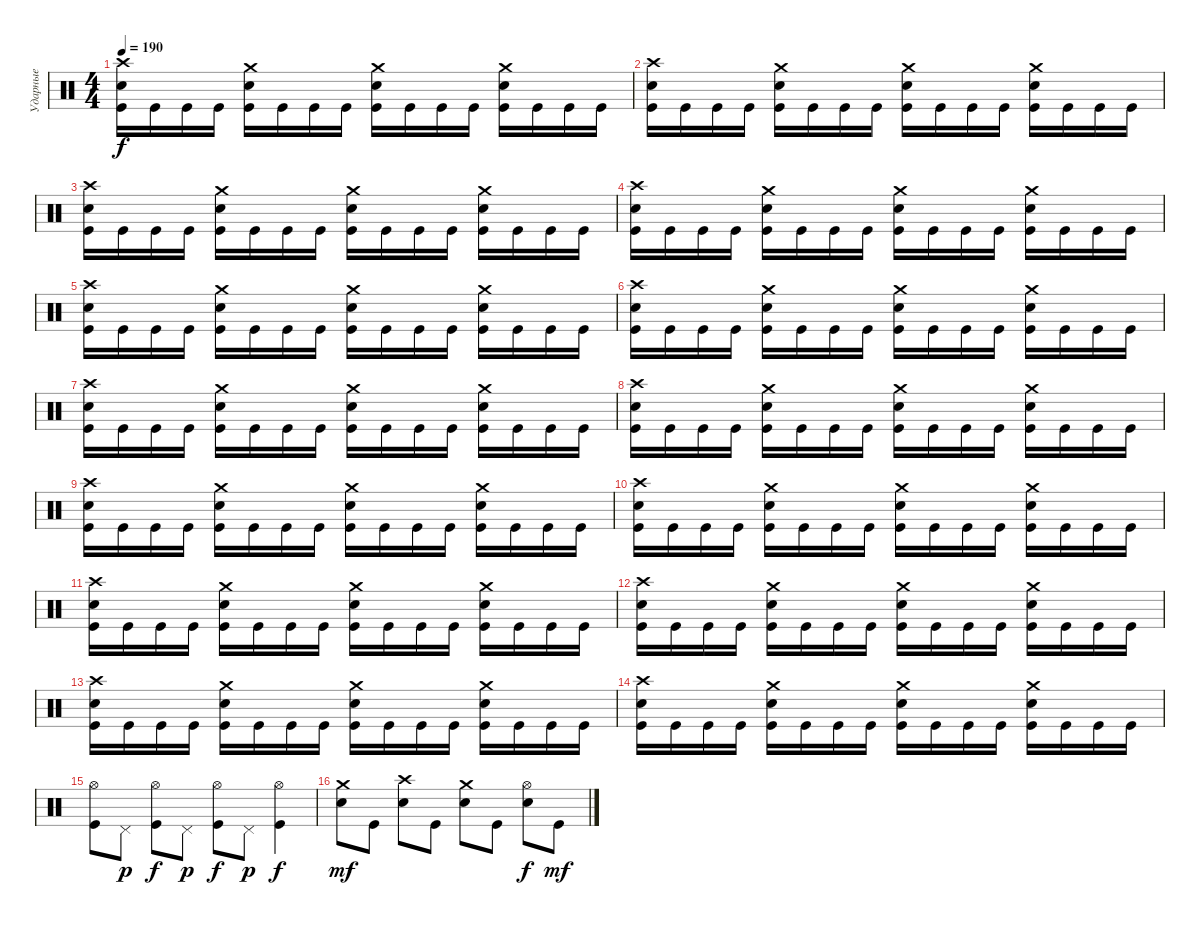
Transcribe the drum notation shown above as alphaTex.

\track ("Ударные" "Ударные") {instrument percussion}
\staff {score}
\articulation defaults
\ts (4 4)
\tempo 190
\clef neutral
\ks c
("Snare (hit) 2" "Kick (hit)" "Crash high (hit)").16{dy f} "Kick (hit)".16 "Kick (hit)".16 "Kick (hit)".16 ("Snare (hit) 2" "Kick (hit)" "Crash medium (hit)").16 "Kick (hit)".16 "Kick (hit)".16 "Kick (hit)".16 ("Snare (hit) 2" "Kick (hit)" "Crash medium (hit)").16 "Kick (hit)".16 "Kick (hit)".16 "Kick (hit)".16 ("Snare (hit) 2" "Kick (hit)" "Crash medium (hit)").16 "Kick (hit)".16 "Kick (hit)".16 "Kick (hit)".16 |
("Snare (hit) 2" "Kick (hit)" "Crash high (hit)").16 "Kick (hit)".16 "Kick (hit)".16 "Kick (hit)".16 ("Snare (hit) 2" "Kick (hit)" "Crash medium (hit)").16 "Kick (hit)".16 "Kick (hit)".16 "Kick (hit)".16 ("Snare (hit) 2" "Kick (hit)" "Crash medium (hit)").16 "Kick (hit)".16 "Kick (hit)".16 "Kick (hit)".16 ("Snare (hit) 2" "Kick (hit)" "Crash medium (hit)").16 "Kick (hit)".16 "Kick (hit)".16 "Kick (hit)".16 |
("Snare (hit) 2" "Kick (hit)" "Crash high (hit)").16 "Kick (hit)".16 "Kick (hit)".16 "Kick (hit)".16 ("Snare (hit) 2" "Kick (hit)" "Crash medium (hit)").16 "Kick (hit)".16 "Kick (hit)".16 "Kick (hit)".16 ("Snare (hit) 2" "Kick (hit)" "Crash medium (hit)").16 "Kick (hit)".16 "Kick (hit)".16 "Kick (hit)".16 ("Snare (hit) 2" "Kick (hit)" "Crash medium (hit)").16 "Kick (hit)".16 "Kick (hit)".16 "Kick (hit)".16 |
("Snare (hit) 2" "Kick (hit)" "Crash high (hit)").16 "Kick (hit)".16 "Kick (hit)".16 "Kick (hit)".16 ("Snare (hit) 2" "Kick (hit)" "Crash medium (hit)").16 "Kick (hit)".16 "Kick (hit)".16 "Kick (hit)".16 ("Snare (hit) 2" "Kick (hit)" "Crash medium (hit)").16 "Kick (hit)".16 "Kick (hit)".16 "Kick (hit)".16 ("Snare (hit) 2" "Kick (hit)" "Crash medium (hit)").16 "Kick (hit)".16 "Kick (hit)".16 "Kick (hit)".16 |
("Snare (hit) 2" "Kick (hit)" "Crash high (hit)").16 "Kick (hit)".16 "Kick (hit)".16 "Kick (hit)".16 ("Snare (hit) 2" "Kick (hit)" "Crash medium (hit)").16 "Kick (hit)".16 "Kick (hit)".16 "Kick (hit)".16 ("Snare (hit) 2" "Kick (hit)" "Crash medium (hit)").16 "Kick (hit)".16 "Kick (hit)".16 "Kick (hit)".16 ("Snare (hit) 2" "Kick (hit)" "Crash medium (hit)").16 "Kick (hit)".16 "Kick (hit)".16 "Kick (hit)".16 |
("Snare (hit) 2" "Kick (hit)" "Crash high (hit)").16 "Kick (hit)".16 "Kick (hit)".16 "Kick (hit)".16 ("Snare (hit) 2" "Kick (hit)" "Crash medium (hit)").16 "Kick (hit)".16 "Kick (hit)".16 "Kick (hit)".16 ("Snare (hit) 2" "Kick (hit)" "Crash medium (hit)").16 "Kick (hit)".16 "Kick (hit)".16 "Kick (hit)".16 ("Snare (hit) 2" "Kick (hit)" "Crash medium (hit)").16 "Kick (hit)".16 "Kick (hit)".16 "Kick (hit)".16 |
("Snare (hit) 2" "Kick (hit)" "Crash high (hit)").16 "Kick (hit)".16 "Kick (hit)".16 "Kick (hit)".16 ("Snare (hit) 2" "Kick (hit)" "Crash medium (hit)").16 "Kick (hit)".16 "Kick (hit)".16 "Kick (hit)".16 ("Snare (hit) 2" "Kick (hit)" "Crash medium (hit)").16 "Kick (hit)".16 "Kick (hit)".16 "Kick (hit)".16 ("Snare (hit) 2" "Kick (hit)" "Crash medium (hit)").16 "Kick (hit)".16 "Kick (hit)".16 "Kick (hit)".16 |
("Snare (hit) 2" "Kick (hit)" "Crash high (hit)").16 "Kick (hit)".16 "Kick (hit)".16 "Kick (hit)".16 ("Snare (hit) 2" "Kick (hit)" "Crash medium (hit)").16 "Kick (hit)".16 "Kick (hit)".16 "Kick (hit)".16 ("Snare (hit) 2" "Kick (hit)" "Crash medium (hit)").16 "Kick (hit)".16 "Kick (hit)".16 "Kick (hit)".16 ("Snare (hit) 2" "Kick (hit)" "Crash medium (hit)").16 "Kick (hit)".16 "Kick (hit)".16 "Kick (hit)".16 |
("Snare (hit) 2" "Kick (hit)" "Crash high (hit)").16 "Kick (hit)".16 "Kick (hit)".16 "Kick (hit)".16 ("Snare (hit) 2" "Kick (hit)" "Crash medium (hit)").16 "Kick (hit)".16 "Kick (hit)".16 "Kick (hit)".16 ("Snare (hit) 2" "Kick (hit)" "Crash medium (hit)").16 "Kick (hit)".16 "Kick (hit)".16 "Kick (hit)".16 ("Snare (hit) 2" "Kick (hit)" "Crash medium (hit)").16 "Kick (hit)".16 "Kick (hit)".16 "Kick (hit)".16 |
("Snare (hit) 2" "Kick (hit)" "Crash high (hit)").16 "Kick (hit)".16 "Kick (hit)".16 "Kick (hit)".16 ("Snare (hit) 2" "Kick (hit)" "Crash medium (hit)").16 "Kick (hit)".16 "Kick (hit)".16 "Kick (hit)".16 ("Snare (hit) 2" "Kick (hit)" "Crash medium (hit)").16 "Kick (hit)".16 "Kick (hit)".16 "Kick (hit)".16 ("Snare (hit) 2" "Kick (hit)" "Crash medium (hit)").16 "Kick (hit)".16 "Kick (hit)".16 "Kick (hit)".16 |
("Snare (hit) 2" "Kick (hit)" "Crash high (hit)").16 "Kick (hit)".16 "Kick (hit)".16 "Kick (hit)".16 ("Snare (hit) 2" "Kick (hit)" "Crash medium (hit)").16 "Kick (hit)".16 "Kick (hit)".16 "Kick (hit)".16 ("Snare (hit) 2" "Kick (hit)" "Crash medium (hit)").16 "Kick (hit)".16 "Kick (hit)".16 "Kick (hit)".16 ("Snare (hit) 2" "Kick (hit)" "Crash medium (hit)").16 "Kick (hit)".16 "Kick (hit)".16 "Kick (hit)".16 |
("Snare (hit) 2" "Kick (hit)" "Crash high (hit)").16 "Kick (hit)".16 "Kick (hit)".16 "Kick (hit)".16 ("Snare (hit) 2" "Kick (hit)" "Crash medium (hit)").16 "Kick (hit)".16 "Kick (hit)".16 "Kick (hit)".16 ("Snare (hit) 2" "Kick (hit)" "Crash medium (hit)").16 "Kick (hit)".16 "Kick (hit)".16 "Kick (hit)".16 ("Snare (hit) 2" "Kick (hit)" "Crash medium (hit)").16 "Kick (hit)".16 "Kick (hit)".16 "Kick (hit)".16 |
("Snare (hit) 2" "Kick (hit)" "Crash high (hit)").16 "Kick (hit)".16 "Kick (hit)".16 "Kick (hit)".16 ("Snare (hit) 2" "Kick (hit)" "Crash medium (hit)").16 "Kick (hit)".16 "Kick (hit)".16 "Kick (hit)".16 ("Snare (hit) 2" "Kick (hit)" "Crash medium (hit)").16 "Kick (hit)".16 "Kick (hit)".16 "Kick (hit)".16 ("Snare (hit) 2" "Kick (hit)" "Crash medium (hit)").16 "Kick (hit)".16 "Kick (hit)".16 "Kick (hit)".16 |
("Snare (hit) 2" "Kick (hit)" "Crash high (hit)").16 "Kick (hit)".16 "Kick (hit)".16 "Kick (hit)".16 ("Snare (hit) 2" "Kick (hit)" "Crash medium (hit)").16 "Kick (hit)".16 "Kick (hit)".16 "Kick (hit)".16 ("Snare (hit) 2" "Kick (hit)" "Crash medium (hit)").16 "Kick (hit)".16 "Kick (hit)".16 "Kick (hit)".16 ("Snare (hit) 2" "Kick (hit)" "Crash medium (hit)").16 "Kick (hit)".16 "Kick (hit)".16 "Kick (hit)".16 |
("Hi-Hat (open)" "Kick (hit)").8 "Pedal Hi-Hat (hit)".8{dy p} ("Hi-Hat (open)" "Kick (hit)").8{dy f} "Pedal Hi-Hat (hit)".8{dy p} ("Hi-Hat (open)" "Kick (hit)").8{dy f} "Pedal Hi-Hat (hit)".8{dy p} ("Hi-Hat (open)" "Kick (hit)").4{dy f} |
("Crash medium (hit)" "Snare (hit) 2").8{dy mf} "Kick (hit)".8 ("Crash high (hit)" "Snare (hit) 2").8 "Kick (hit)".8 ("Crash medium (hit)" "Snare (hit) 2").8 "Kick (hit)".8 ("Hi-Hat (open)" "Snare (hit) 2").8{dy f} "Kick (hit)".8{dy mf}
